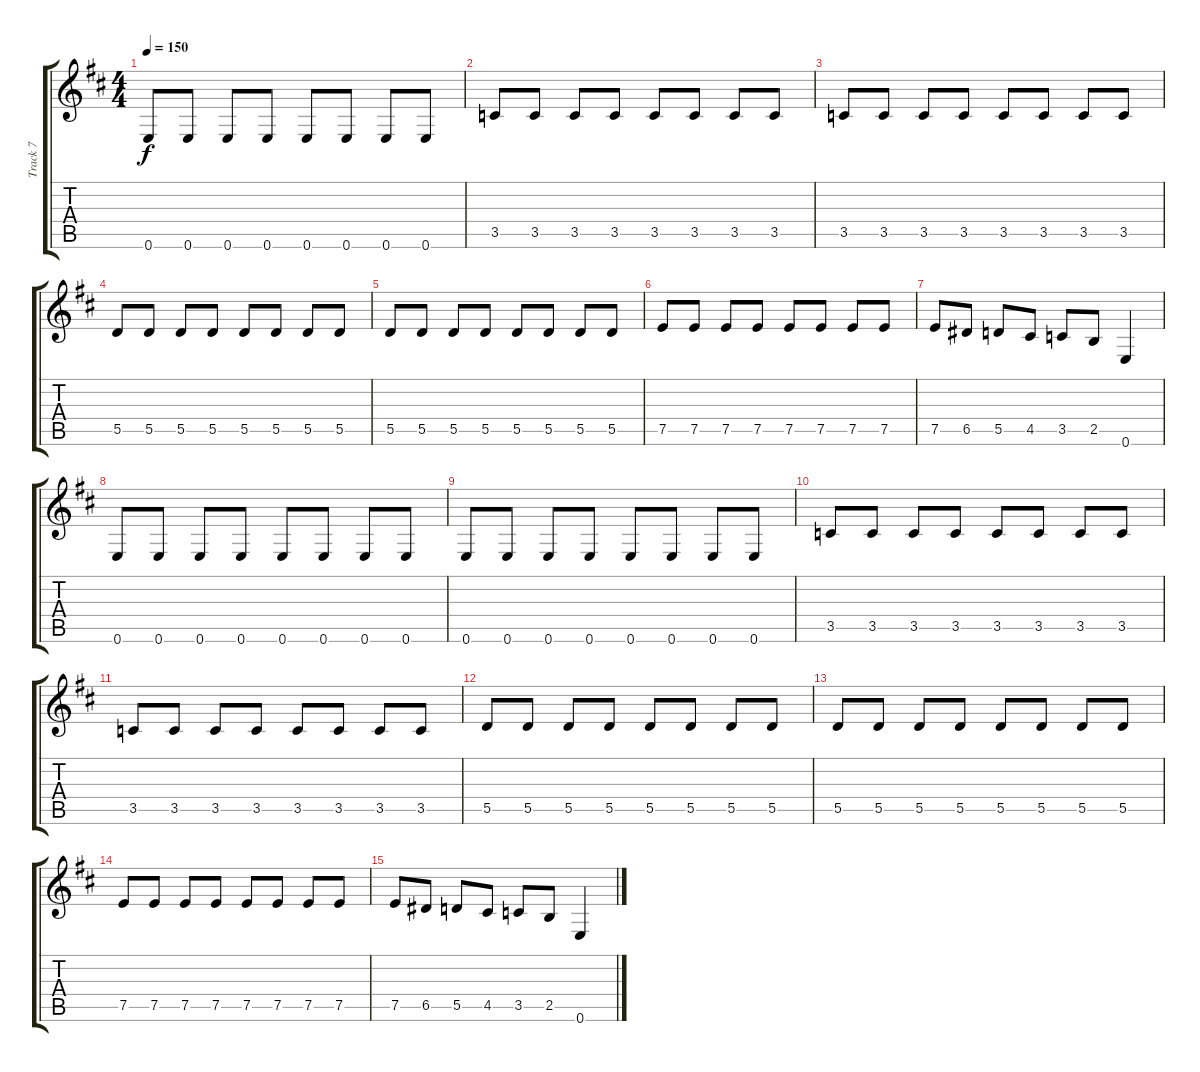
\track ("Track 7" "Track 7") {instrument electricbassfinger}
\staff {score tabs}
\tuning (E4 B3 G3 D3 A2 E2) {hide}
\ts (4 4)
\tempo 150
\clef g2
\ks bminor
0.6.8{dy f} 0.6.8 0.6.8 0.6.8 0.6.8 0.6.8 0.6.8 0.6.8 |
3.5.8 3.5.8 3.5.8 3.5.8 3.5.8 3.5.8 3.5.8 3.5.8 |
3.5.8 3.5.8 3.5.8 3.5.8 3.5.8 3.5.8 3.5.8 3.5.8 |
5.5.8 5.5.8 5.5.8 5.5.8 5.5.8 5.5.8 5.5.8 5.5.8 |
5.5.8 5.5.8 5.5.8 5.5.8 5.5.8 5.5.8 5.5.8 5.5.8 |
7.5.8 7.5.8 7.5.8 7.5.8 7.5.8 7.5.8 7.5.8 7.5.8 |
7.5.8 6.5.8 5.5.8 4.5.8 3.5.8 2.5.8 0.6.4 |
0.6.8 0.6.8 0.6.8 0.6.8 0.6.8 0.6.8 0.6.8 0.6.8 |
0.6.8 0.6.8 0.6.8 0.6.8 0.6.8 0.6.8 0.6.8 0.6.8 |
3.5.8 3.5.8 3.5.8 3.5.8 3.5.8 3.5.8 3.5.8 3.5.8 |
3.5.8 3.5.8 3.5.8 3.5.8 3.5.8 3.5.8 3.5.8 3.5.8 |
5.5.8 5.5.8 5.5.8 5.5.8 5.5.8 5.5.8 5.5.8 5.5.8 |
5.5.8 5.5.8 5.5.8 5.5.8 5.5.8 5.5.8 5.5.8 5.5.8 |
7.5.8 7.5.8 7.5.8 7.5.8 7.5.8 7.5.8 7.5.8 7.5.8 |
7.5.8 6.5.8 5.5.8 4.5.8 3.5.8 2.5.8 0.6.4
